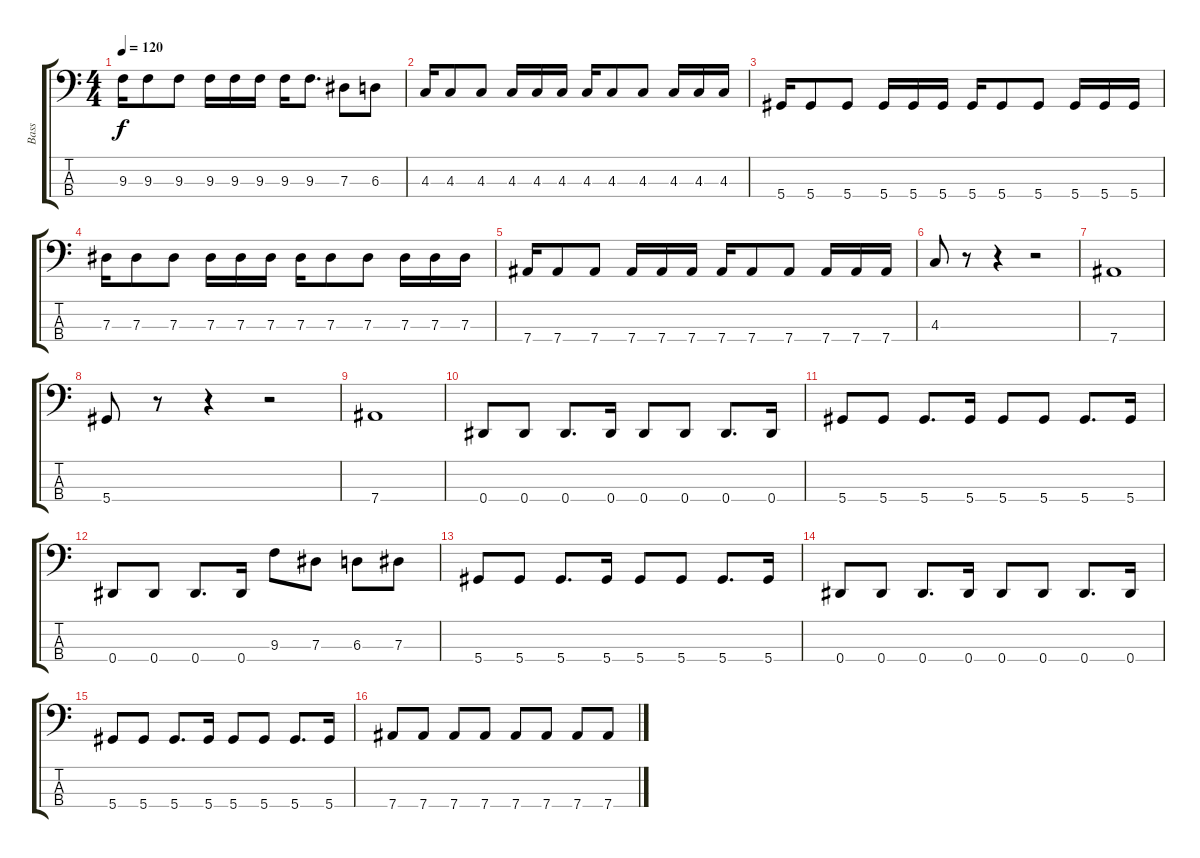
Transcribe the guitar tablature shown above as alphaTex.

\track ("Bass" "Bass") {instrument electricbassfinger}
\staff {score tabs}
\tuning (Gb2 Db2 Ab1 Eb1) {hide}
\ts (4 4)
\tempo 120
\clef f4
\ks c
9.3.16{dy f} 9.3.8 9.3.8 9.3.16 9.3.16 9.3.16 9.3.16 9.3.8{d} 7.3.8 6.3.8 |
4.3.16 4.3.8 4.3.8 4.3.16 4.3.16 4.3.16 4.3.16 4.3.8 4.3.8 4.3.16 4.3.16 4.3.16 |
5.4.16 5.4.8 5.4.8 5.4.16 5.4.16 5.4.16 5.4.16 5.4.8 5.4.8 5.4.16 5.4.16 5.4.16 |
7.3.16 7.3.8 7.3.8 7.3.16 7.3.16 7.3.16 7.3.16 7.3.8 7.3.8 7.3.16 7.3.16 7.3.16 |
7.4.16 7.4.8 7.4.8 7.4.16 7.4.16 7.4.16 7.4.16 7.4.8 7.4.8 7.4.16 7.4.16 7.4.16 |
4.3.8 r.8 r.4 r.2 |
7.4.1 |
5.4.8 r.8 r.4 r.2 |
7.4.1 |
0.4.8 0.4.8 0.4.8{d} 0.4.16 0.4.8 0.4.8 0.4.8{d} 0.4.16 |
5.4.8 5.4.8 5.4.8{d} 5.4.16 5.4.8 5.4.8 5.4.8{d} 5.4.16 |
0.4.8 0.4.8 0.4.8{d} 0.4.16 9.3.8 7.3.8 6.3.8 7.3.8 |
5.4.8 5.4.8 5.4.8{d} 5.4.16 5.4.8 5.4.8 5.4.8{d} 5.4.16 |
0.4.8 0.4.8 0.4.8{d} 0.4.16 0.4.8 0.4.8 0.4.8{d} 0.4.16 |
5.4.8 5.4.8 5.4.8{d} 5.4.16 5.4.8 5.4.8 5.4.8{d} 5.4.16 |
7.4.8 7.4.8 7.4.8 7.4.8 7.4.8 7.4.8 7.4.8 7.4.8
